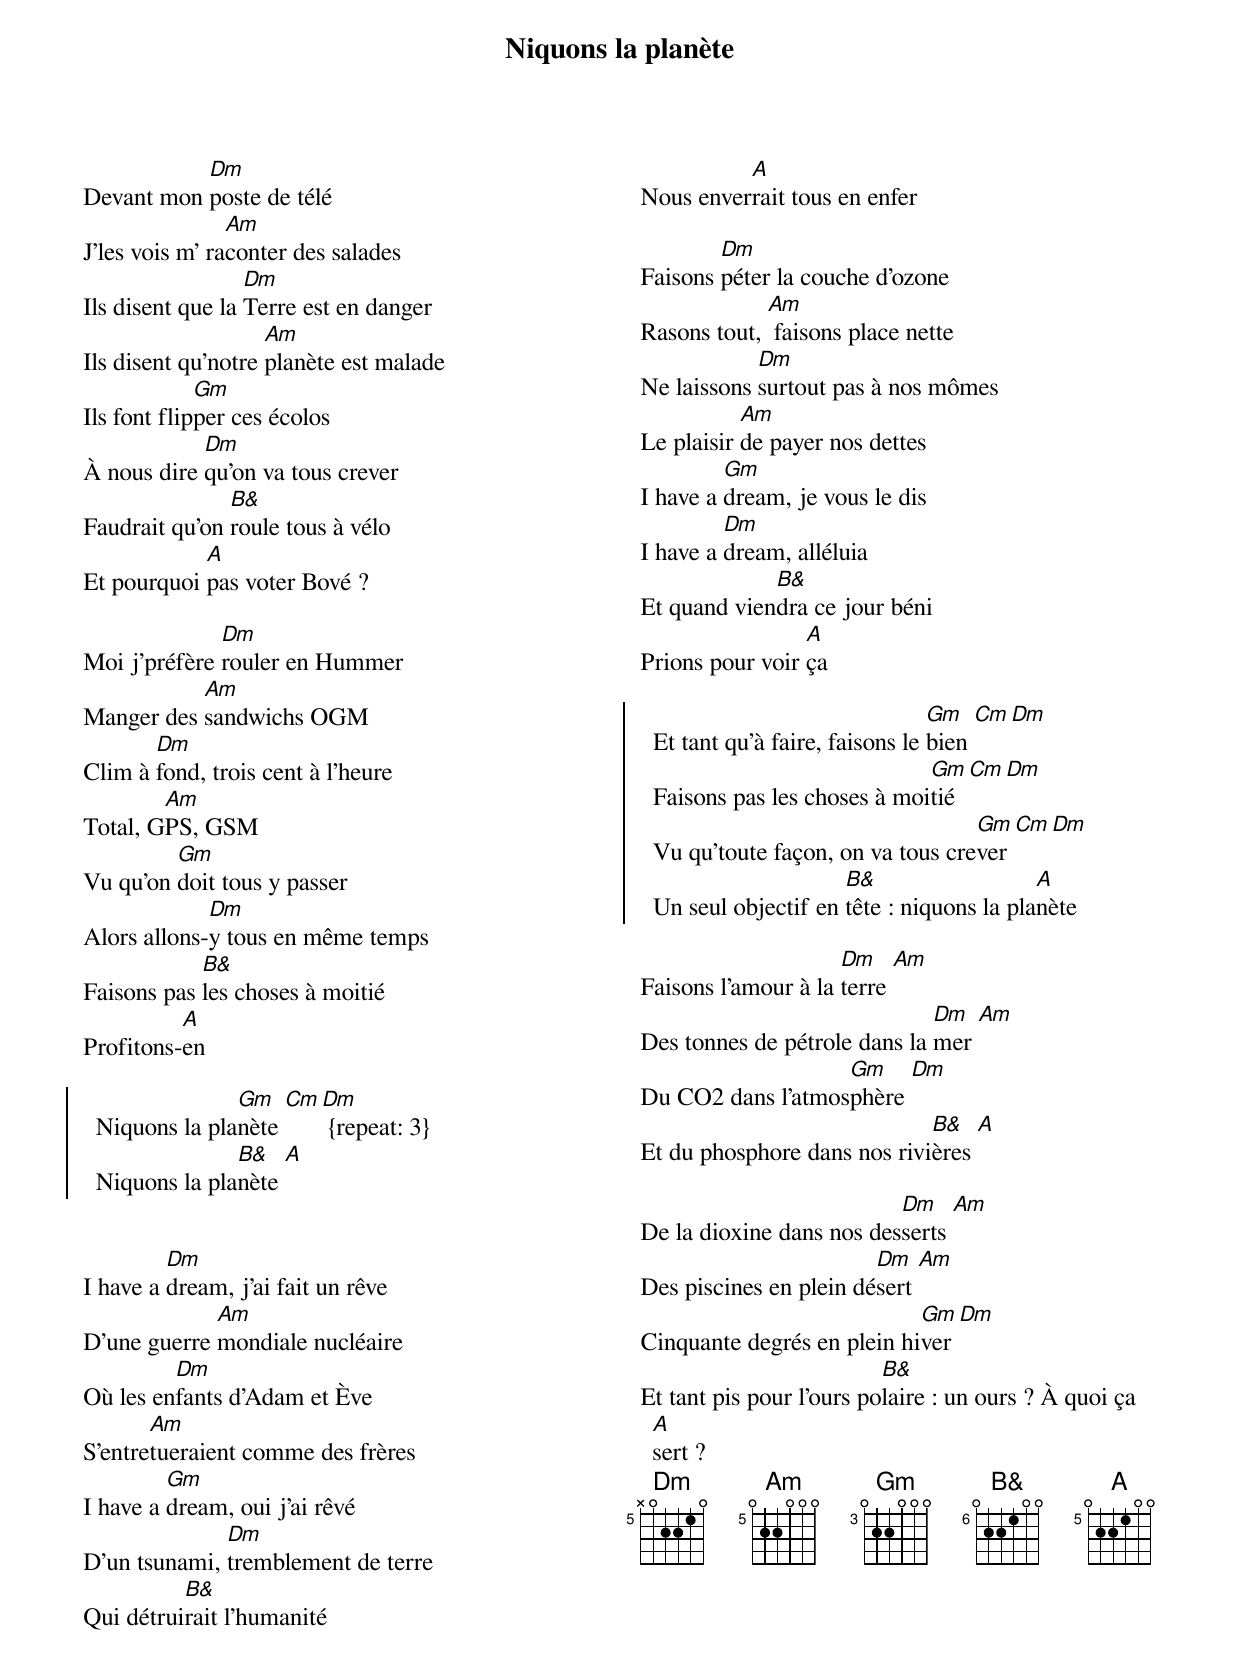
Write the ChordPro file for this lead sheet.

{title: Niquons la planète}
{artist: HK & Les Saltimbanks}
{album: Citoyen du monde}
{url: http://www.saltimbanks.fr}
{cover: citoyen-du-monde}
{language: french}
{columns: 2}
{define: Dm base-fret 5 frets X 0 2 2 1 0}
{define: Am base-fret 5 frets 0 2 2 0 0 0}
{define: Gm base-fret 3 frets 0 2 2 0 0 0}
{define: B& base-fret 6 frets 0 2 2 1 0 0}
{define: A base-fret 5 frets 0 2 2 1 0 0}
{define: Cm base-fret 3 frets X 0 2 2 1 0}


Devant mon [Dm]poste de télé
J'les vois m' ra[Am]conter des salades
Ils disent que la [Dm]Terre est en danger
Ils disent qu'notre [Am]planète est malade
Ils font flip[Gm]per ces écolos
À nous dire [Dm]qu'on va tous crever
Faudrait qu'on [B&]roule tous à vélo
Et pourquoi [A]pas voter Bové ?

Moi j'préfère [Dm]rouler en Hummer
Manger des [Am]sandwichs OGM
Clim à [Dm]fond, trois cent à l'heure
Total, G[Am]PS, GSM
Vu qu'on [Gm]doit tous y passer
Alors allons-[Dm]y tous en même temps
Faisons pas [B&]les choses à moitié
Profitons-[A]en

{start_of_chorus}
  Niquons la pla[Gm]nète [Cm][Dm] {repeat: 3}
  Niquons la pla[B&]nète [A]
{end_of_chorus}


I have a [Dm]dream, j'ai fait un rêve
D'une guerre [Am]mondiale nucléaire
Où les en[Dm]fants d'Adam et Ève
S'entre[Am]tueraient comme des frères
I have a [Gm]dream, oui j'ai rêvé
D'un tsunami, [Dm]tremblement de terre
Qui détrui[B&]rait l'humanité
Nous enver[A]rait tous en enfer

Faisons [Dm]péter la couche d'ozone
Rasons tout, [Am] faisons place nette
Ne laissons [Dm]surtout pas à nos mômes
Le plaisir [Am]de payer nos dettes
I have a [Gm]dream, je vous le dis
I have a [Dm]dream, alléluia
Et quand vien[B&]dra ce jour béni
Prions pour voir [A]ça

{start_of_chorus}
  Et tant qu'à faire, faisons le [Gm]bien [Cm][Dm]
  Faisons pas les choses à moi[Gm]tié [Cm][Dm]
  Vu qu'toute façon, on va tous cre[Gm]ver [Cm][Dm]
  Un seul objectif en [B&]tête : niquons la pla[A]nète
{end_of_chorus}

{start_of_bridge}
Faisons l'amour à la [Dm]terre [Am]
Des tonnes de pétrole dans la [Dm]mer [Am]
Du CO2 dans l'atmos[Gm]phère [Dm]
Et du phosphore dans nos rivi[B&]ères [A]
{end_of_bridge}

{start_of_bridge}
De la dioxine dans nos des[Dm]serts [Am]
Des piscines en plein dé[Dm]sert [Am]
Cinquante degrés en plein hi[Gm]ver [Dm]
Et tant pis pour l'ours po[B&]laire : un ours ? À quoi ça [A]sert ?
{end_of_bridge}
